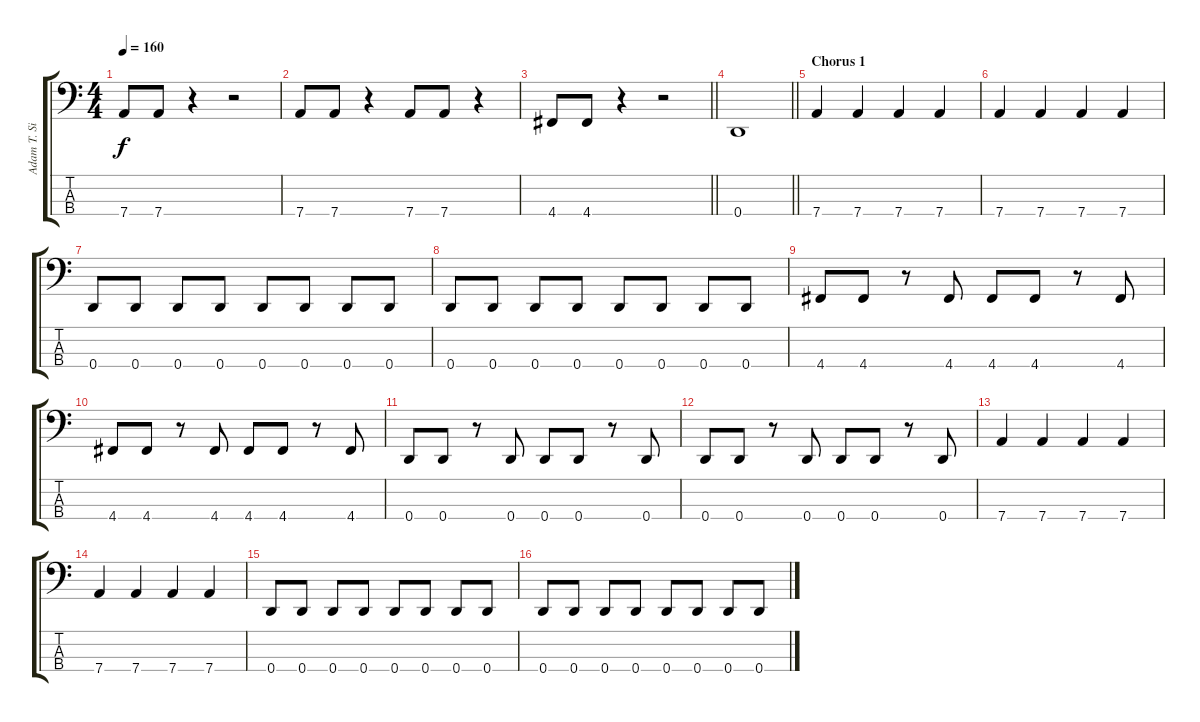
\track ("Adam T. Siska (Bass)" "Adam T. Si") {instrument electricbasspick}
\staff {score tabs}
\tuning (G2 D2 A1 D1) {hide}
\ts (4 4)
\tempo 160
\clef f4
\ks c
7.4.8{dy f} 7.4.8 r.4 r.2 |
7.4.8 7.4.8 r.4 7.4.8 7.4.8 r.4 |
\barLineRight lightlight
4.4.8 4.4.8 r.4 r.2 |
\barLineRight lightlight
0.4.1 |
\section ("" "Chorus 1")
7.4.4 7.4.4 7.4.4 7.4.4 |
7.4.4 7.4.4 7.4.4 7.4.4 |
0.4.8 0.4.8 0.4.8 0.4.8 0.4.8 0.4.8 0.4.8 0.4.8 |
0.4.8 0.4.8 0.4.8 0.4.8 0.4.8 0.4.8 0.4.8 0.4.8 |
4.4.8 4.4.8 r.8 4.4.8 4.4.8 4.4.8 r.8 4.4.8 |
4.4.8 4.4.8 r.8 4.4.8 4.4.8 4.4.8 r.8 4.4.8 |
0.4.8 0.4.8 r.8 0.4.8 0.4.8 0.4.8 r.8 0.4.8 |
0.4.8 0.4.8 r.8 0.4.8 0.4.8 0.4.8 r.8 0.4.8 |
7.4.4 7.4.4 7.4.4 7.4.4 |
7.4.4 7.4.4 7.4.4 7.4.4 |
0.4.8 0.4.8 0.4.8 0.4.8 0.4.8 0.4.8 0.4.8 0.4.8 |
0.4.8 0.4.8 0.4.8 0.4.8 0.4.8 0.4.8 0.4.8 0.4.8
